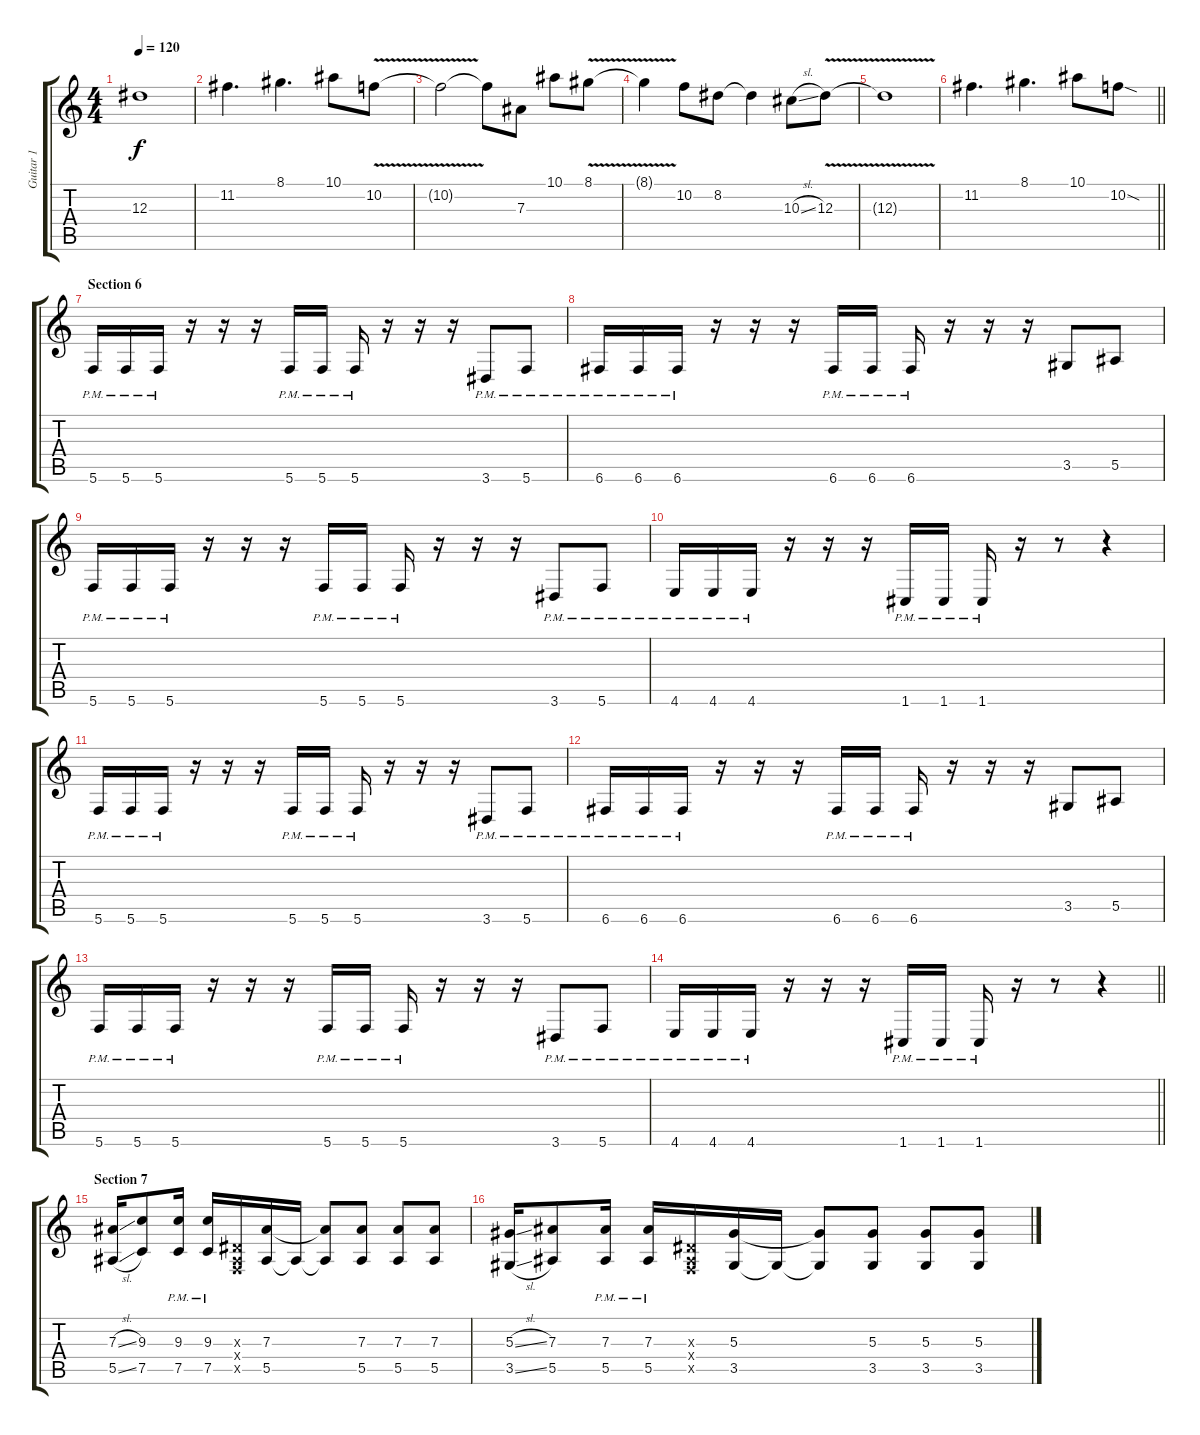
\track ("Guitar 1" "Guitar 1") {instrument distortionguitar}
\staff {score tabs}
\tuning (C4 G3 Eb3 Bb2 F2 C2) {hide}
\ts (4 4)
\tempo 120
\clef g2
\ks c
12.3{t}.1{dy f} |
11.2.4{d} 8.1.4{d} 10.1.8 10.2{v}.8 |
10.2{t}.2 10.2{t}.8 7.3.8 10.1.8 8.1{v}.8 |
8.1{t}.4 10.2.8 8.2.8 8.2{t}.4 10.3{sl}.8 12.3{v}.8 |
12.3{t}.1 |
\barLineRight lightlight
11.2.4{d} 8.1.4{d} 10.1.8 10.2{sod}.8 |
\section ("" "Section 6")
5.6{pm}.16 5.6{pm}.16 5.6{pm}.16 r.16 r.16 r.16 5.6{pm}.16 5.6{pm}.16 5.6{pm}.16 r.16 r.16 r.16 3.6{pm}.8 5.6{pm}.8 |
6.6{pm}.16 6.6{pm}.16 6.6{pm}.16 r.16 r.16 r.16 6.6{pm}.16 6.6{pm}.16 6.6{pm}.16 r.16 r.16 r.16 3.5.8 5.5.8 |
5.6{pm}.16 5.6{pm}.16 5.6{pm}.16 r.16 r.16 r.16 5.6{pm}.16 5.6{pm}.16 5.6{pm}.16 r.16 r.16 r.16 3.6{pm}.8 5.6{pm}.8 |
4.6{pm}.16 4.6{pm}.16 4.6{pm}.16 r.16 r.16 r.16 1.6{pm}.16 1.6{pm}.16 1.6{pm}.16 r.16 r.8 r.4 |
5.6{pm}.16 5.6{pm}.16 5.6{pm}.16 r.16 r.16 r.16 5.6{pm}.16 5.6{pm}.16 5.6{pm}.16 r.16 r.16 r.16 3.6{pm}.8 5.6{pm}.8 |
6.6{pm}.16 6.6{pm}.16 6.6{pm}.16 r.16 r.16 r.16 6.6{pm}.16 6.6{pm}.16 6.6{pm}.16 r.16 r.16 r.16 3.5.8 5.5.8 |
5.6{pm}.16 5.6{pm}.16 5.6{pm}.16 r.16 r.16 r.16 5.6{pm}.16 5.6{pm}.16 5.6{pm}.16 r.16 r.16 r.16 3.6{pm}.8 5.6{pm}.8 |
\barLineRight lightlight
4.6{pm}.16 4.6{pm}.16 4.6{pm}.16 r.16 r.16 r.16 1.6{pm}.16 1.6{pm}.16 1.6{pm}.16 r.16 r.8 r.4 |
\section ("" "Section 7")
(7.3{sl} 5.5{sl}).16 (9.3 7.5).8 (9.3{pm} 7.5{pm}).16 (9.3{pm} 7.5{pm}).16 (0.3{x} 0.4{x} 0.5{x}).16 (7.3 5.5).16 5.5{t}.16 (7.3{t} 5.5{t}).8 (7.3 5.5).8 (7.3 5.5).8 (7.3 5.5).8 |
(5.3{sl} 3.5{sl}).16 (7.3 5.5).8 (7.3{pm} 5.5{pm}).16 (7.3{pm} 5.5{pm}).16 (0.3{x} 0.4{x} 0.5{x}).16 (5.3 3.5).16 3.5{t}.16 (5.3{t} 3.5{t}).8 (5.3 3.5).8 (5.3 3.5).8 (5.3 3.5).8
